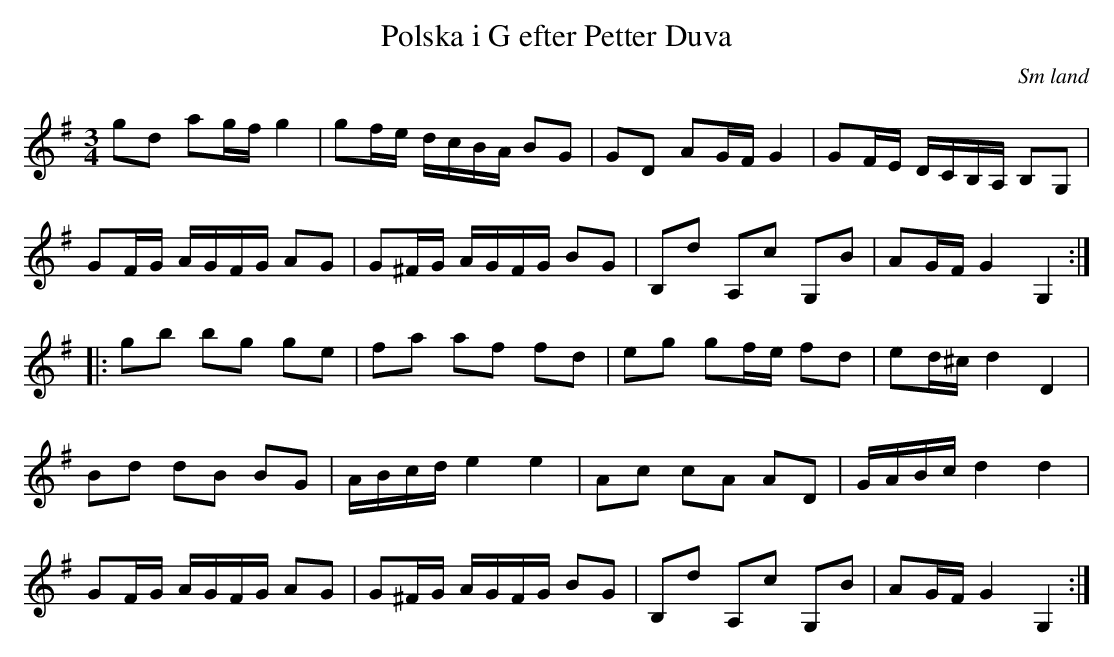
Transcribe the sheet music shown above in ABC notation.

X:1
T:Polska i G efter Petter Duva
O:Sm land
L:1/16
M:3/4
K:G
g2d2 a2gf g4 | g2fe dcBA B2G2 | G2D2 A2GF G4 | G2FE DCB,A, B,2G,2 |
G2FG AGFG A2G2 | G2^FG AGFG B2G2 | B,2d2 A,2c2 G,2B2 | A2GF G4 G,4 ::
g2b2 b2g2 g2e2 | f2a2 a2f2 f2d2 | e2g2 g2fe f2d2 | e2d^c d4 D4 |
B2d2 d2B2 B2G2 | ABcd e4 e4 | A2c2 c2A2 A2D2 | GABc d4 d4 |
G2FG AGFG A2G2 | G2^FG AGFG B2G2 | B,2d2 A,2c2 G,2B2 | A2GF G4 G,4 :|
